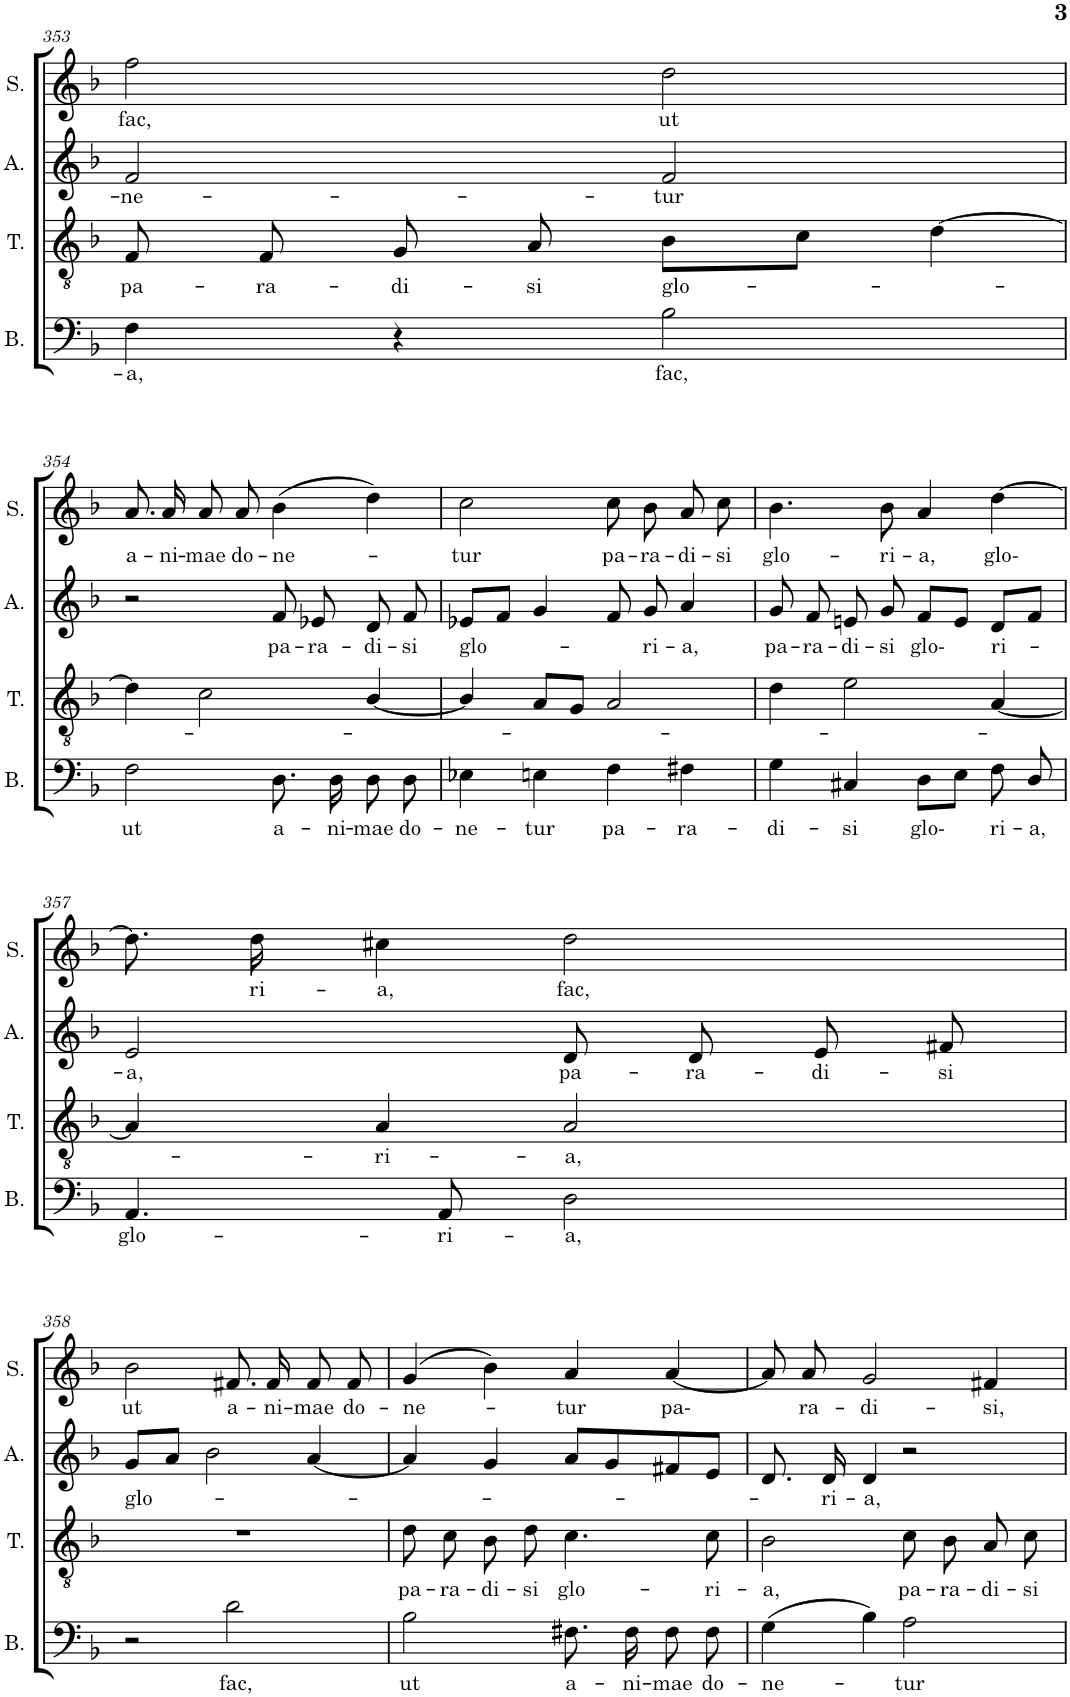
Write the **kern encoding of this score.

**kern	**text	**kern	**text	**kern	**text	**kern	**text
*part4	*part4	*part3	*part3	*part2	*part2	*part1	*part1
*staff4	*staff4	*staff3	*staff3	*staff2	*staff2	*staff1	*staff1
*I"Basse	*	*I"Ténor	*	*I"Alto	*	*I"Soprano	*
*I'B.	*	*I'T.	*	*I'A.	*	*I'S.	*
!!LO:PB:g=z
*clefF4	*	*clefGv2	*	*clefG2	*	*clefG2	*
*k[b-]	*	*k[b-]	*	*k[b-]	*	*k[b-]	*
*M4/4	*	*M4/4	*	*M4/4	*	*M4/4	*
*met(c)	*	*met(c)	*	*met(c)	*	*met(c)	*
=353	=353	=353	=353	=353	=353	=353	=353
!	!LO:LY:b	!	!LO:LY:b	!	!LO:LY:b	!	!LO:LY:b
4F\	-a,	8F/	pa-	2f/	-ne-	2ff\	fac,
!	!	!	!LO:LY:b	!	!	!	!
.	.	8F/	-ra-	.	.	.	.
!	!	!	!LO:LY:b	!	!	!	!
4r	.	8G/	-di-	.	.	.	.
!	!	!	!LO:LY:b	!	!	!	!
.	.	8A/	-si	.	.	.	.
!	!LO:LY:b	!	!LO:LY:b	!	!LO:LY:b	!	!LO:LY:b
2B-\	fac,	8B-\L	glo-	2f/	-tur	2dd\	ut
.	.	8c\J	.	.	.	.	.
.	.	[4d\	.	.	.	.	.
!!LO:LB:g=z
=354	=354	=354	=354	=354	=354	=354	=354
!	!LO:LY:b	!	!	!	!	!	!LO:LY:b
2F\	ut	4d\]	.	2r	.	8.a/L	a-
!	!	!	!	!	!	!	!LO:LY:b
.	.	.	.	.	.	16a/Jk	-ni-
!	!	!	!	!	!	!	!LO:LY:b
.	.	2c\	.	.	.	8a/L	-mae
!	!	!	!	!	!	!	!LO:LY:b
.	.	.	.	.	.	8a/J	do-
!	!LO:LY:b	!	!	!	!LO:LY:b	!	!LO:LY:b
8.D\	a-	.	.	8f/	pa-	(4b-\	-ne-
!	!	!	!	!	!LO:LY:b	!	!
.	.	.	.	8e-X/	-ra-	.	.
!	!LO:LY:b	!	!	!	!	!	!
16D\	-ni-	.	.	.	.	.	.
!	!LO:LY:b	!	!	!	!LO:LY:b	!	!
8D\	-mae	[4B-/	.	8d/	-di-	4dd\)	.
!	!LO:LY:b	!	!	!	!LO:LY:b	!	!
8D\	do-	.	.	8f/	-si	.	.
=355	=355	=355	=355	=355	=355	=355	=355
!	!LO:LY:b	!	!	!	!LO:LY:b	!	!LO:LY:b
4E-X\	-ne-	4B-/]	.	8e-X/L	glo-	2cc\	-tur
.	.	.	.	8f/J	.	.	.
!	!LO:LY:b	!	!	!	!	!	!
4En\	-tur	8A/L	.	4g/	.	.	.
.	.	8G/J	.	.	.	.	.
!	!LO:LY:b	!	!	!	!	!	!LO:LY:b
4F\	pa-	2A/	.	8f/	.	8cc\L	pa-
!	!	!	!	!	!LO:LY:b	!	!LO:LY:b
.	.	.	.	8g/	-ri-	8b-\J	-ra-
!	!LO:LY:b	!	!	!	!LO:LY:b	!	!LO:LY:b
4F#X\	-ra-	.	.	4a/	-a,	8a\L	-di-
!	!	!	!	!	!	!	!LO:LY:b
.	.	.	.	.	.	8cc\J	-si
=356	=356	=356	=356	=356	=356	=356	=356
!	!LO:LY:b	!	!	!	!LO:LY:b	!	!LO:LY:b
4G\	-di-	4d\	.	8g/	pa-	4.b-\	glo-
!	!	!	!	!	!LO:LY:b	!	!
.	.	.	.	8f/	-ra-	.	.
!	!LO:LY:b	!	!	!	!LO:LY:b	!	!
4C#X/	-si	2e\	.	8en/	-di-	.	.
!	!	!	!	!	!LO:LY:b	!	!LO:LY:b
.	.	.	.	8g/	-si	8b-\	-ri-
!	!LO:LY:b	!	!	!	!LO:LY:b	!	!LO:LY:b
8D\L	glo-	.	.	8f/L	glo-	4a/	-a,
8E\J	.	.	.	8e/J	.	.	.
!	!LO:LY:b	!	!	!	!LO:LY:b	!	!LO:LY:b
8F\	ri-	[4A/	.	8d/L	ri-	[4dd\	glo-
!	!LO:LY:b	!	!	!	!	!	!
8D/	-a,	.	.	8f/J	.	.	.
!!LO:LB:g=z
=357	=357	=357	=357	=357	=357	=357	=357
!	!LO:LY:b	!	!	!	!LO:LY:b	!	!
4.AA/	glo-	4A/]	.	2e/	-a,	8.dd\L]	.
!	!	!	!	!	!	!	!LO:LY:b
.	.	.	.	.	.	16dd\Jk	ri-
!	!	!	!LO:LY:b	!	!	!	!LO:LY:b
.	.	4A/	-ri-	.	.	4cc#X\	-a,
!	!LO:LY:b	!	!	!	!	!	!
8AA/	-ri-	.	.	.	.	.	.
!	!LO:LY:b	!	!LO:LY:b	!	!LO:LY:b	!	!LO:LY:b
2D\	-a,	2A/	-a,	8d/	pa-	2dd\	fac,
!	!	!	!	!	!LO:LY:b	!	!
.	.	.	.	8d/	-ra-	.	.
!	!	!	!	!	!LO:LY:b	!	!
.	.	.	.	8e/	-di-	.	.
!	!	!	!	!	!LO:LY:b	!	!
.	.	.	.	8f#X/	-si	.	.
!!LO:LB:g=z
=358	=358	=358	=358	=358	=358	=358	=358
!	!	!	!	!	!LO:LY:b	!	!LO:LY:b
2r	.	1r	.	8g/L	glo-	2b-\	ut
.	.	.	.	8a/J	.	.	.
.	.	.	.	2b-\	.	.	.
!	!LO:LY:b	!	!	!	!	!	!LO:LY:b
2d\	fac,	.	.	.	.	8.f#X/L	a-
!	!	!	!	!	!	!	!LO:LY:b
.	.	.	.	.	.	16f#/Jk	-ni-
!	!	!	!	!	!	!	!LO:LY:b
.	.	.	.	[4a/	.	8f#/L	-mae
!	!	!	!	!	!	!	!LO:LY:b
.	.	.	.	.	.	8f#/J	do-
=359	=359	=359	=359	=359	=359	=359	=359
!	!LO:LY:b	!	!LO:LY:b	!	!	!	!LO:LY:b
2B-\	ut	8d\	pa-	4a/]	.	(4g/	-ne-
!	!	!	!LO:LY:b	!	!	!	!
.	.	8c\	-ra-	.	.	.	.
!	!	!	!LO:LY:b	!	!	!	!
.	.	8B-\	-di-	4g/	.	4b-\)	.
!	!	!	!LO:LY:b	!	!	!	!
.	.	8d\	-si	.	.	.	.
!	!LO:LY:b	!	!LO:LY:b	!	!	!	!LO:LY:b
8.F#X\	a-	4.c\	glo-	8a/L	.	4a/	-tur
.	.	.	.	8g/	.	.	.
!	!LO:LY:b	!	!	!	!	!	!
16F#\	-ni-	.	.	.	.	.	.
!	!LO:LY:b	!	!	!	!	!	!LO:LY:b
8F#\	-mae	.	.	8f#X/	.	[4a/	pa-
!	!LO:LY:b	!	!LO:LY:b	!	!	!	!
8F#\	do-	8c\	-ri-	8e/J	.	.	.
=360	=360	=360	=360	=360	=360	=360	=360
!	!LO:LY:b	!	!LO:LY:b	!	!	!	!
(4G\	-ne-	2B-\	-a,	8.d/	.	8a/L]	.
!	!	!	!	!	!	!	!LO:LY:b
.	.	.	.	.	.	8a/J	ra-
!	!	!	!	!	!LO:LY:b	!	!
.	.	.	.	16d/	-ri-	.	.
!	!	!	!	!	!LO:LY:b	!	!LO:LY:b
4B-\)	.	.	.	4d/	-a,	2g/	-di-
!	!LO:LY:b	!	!LO:LY:b	!	!	!	!
2A\	-tur	8c\	pa-	2r	.	.	.
!	!	!	!LO:LY:b	!	!	!	!
.	.	8B-\	-ra-	.	.	.	.
!	!	!	!LO:LY:b	!	!	!	!LO:LY:b
.	.	8A/	-di-	.	.	4f#X/	-si,
!	!	!	!LO:LY:b	!	!	!	!
.	.	8c\	-si	.	.	.	.
=	=	=	=	=	=	=	=
*-	*-	*-	*-	*-	*-	*-	*-
